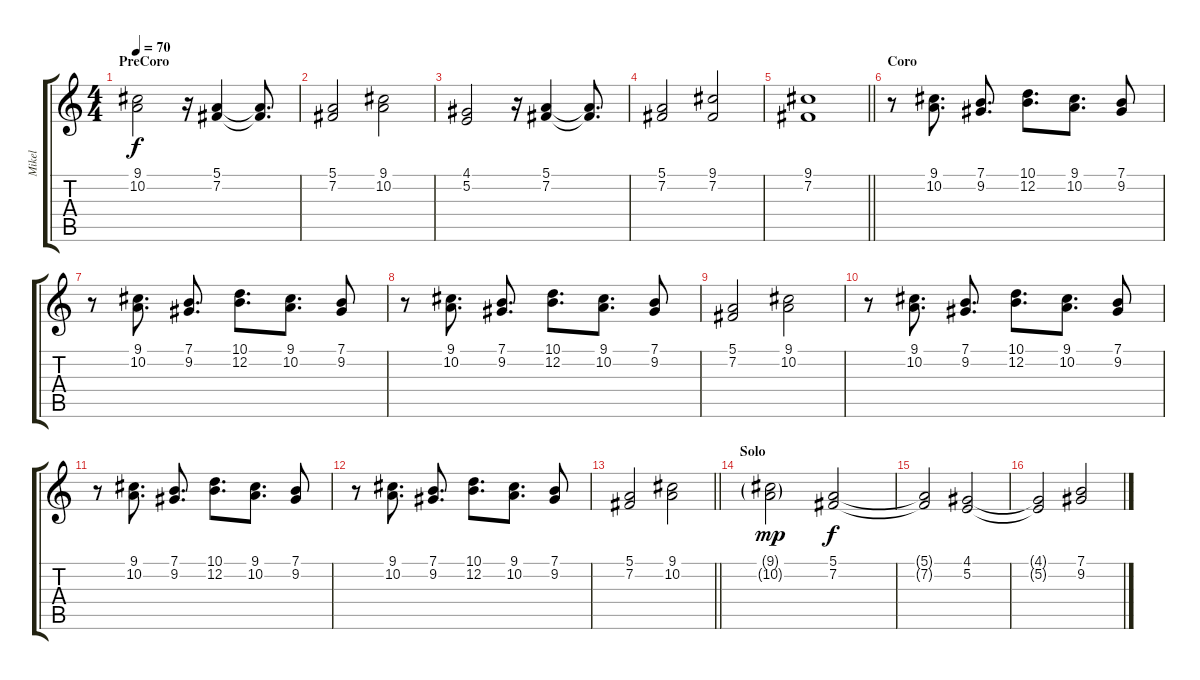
\track ("Mikel" "Mikel") {instrument stringensemble1}
\staff {score tabs}
\tuning (E4 B3 G3 D3 A2 E2) {hide}
\ts (4 4)
\section ("" "PreCoro")
\tempo 70
\clef g2
\ks c
(9.1 10.2).2{dy f} r.16 (5.1 7.2).4 (5.1{t} 7.2{t}).8{d} |
(5.1 7.2).2 (9.1 10.2).2 |
(4.1 5.2).2 r.16 (5.1 7.2).4 (5.1{t} 7.2{t}).8{d} |
(5.1 7.2).2 (9.1 7.2).2 |
\barLineRight lightlight
(9.1 7.2).1 |
\section ("" "Coro")
r.8 (9.1 10.2).8{d} (7.1 9.2).8{d} (10.1 12.2).8{d} (9.1 10.2).8{d} (7.1 9.2).8 |
r.8 (9.1 10.2).8{d} (7.1 9.2).8{d} (10.1 12.2).8{d} (9.1 10.2).8{d} (7.1 9.2).8 |
r.8 (9.1 10.2).8{d} (7.1 9.2).8{d} (10.1 12.2).8{d} (9.1 10.2).8{d} (7.1 9.2).8 |
(5.1 7.2).2 (9.1 10.2).2 |
r.8 (9.1 10.2).8{d} (7.1 9.2).8{d} (10.1 12.2).8{d} (9.1 10.2).8{d} (7.1 9.2).8 |
r.8 (9.1 10.2).8{d} (7.1 9.2).8{d} (10.1 12.2).8{d} (9.1 10.2).8{d} (7.1 9.2).8 |
r.8 (9.1 10.2).8{d} (7.1 9.2).8{d} (10.1 12.2).8{d} (9.1 10.2).8{d} (7.1 9.2).8 |
\barLineRight lightlight
(5.1 7.2).2 (9.1 10.2).2 |
\section ("" "Solo")
(9.1{g} 10.2{g}).2{dy mp} (5.1 7.2).2{dy f} |
(5.1{t} 7.2{t}).2 (4.1 5.2).2 |
(4.1{t} 5.2{t}).2 (7.1 9.2).2
